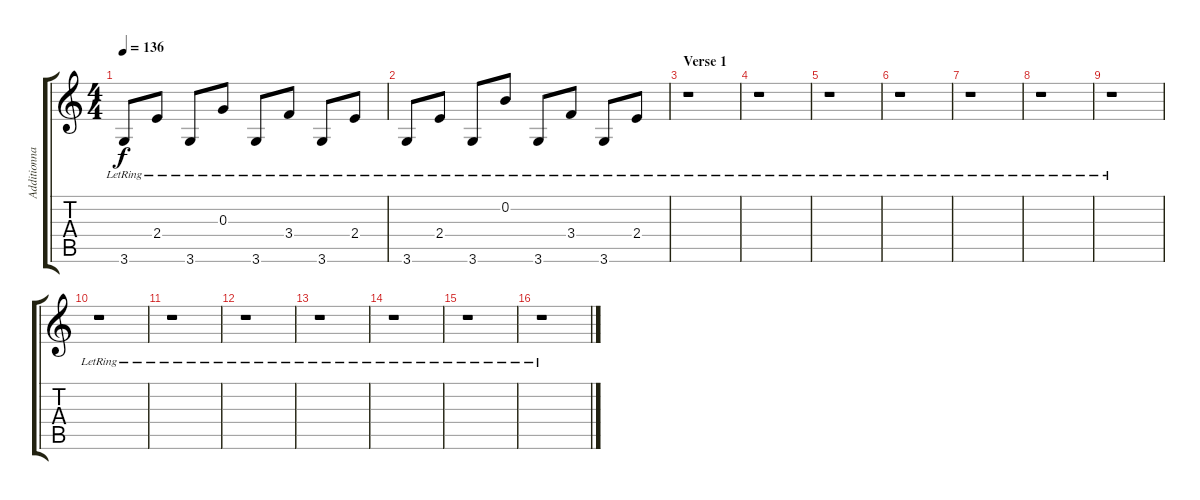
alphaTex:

\track ("Additionnal Guitar" "Additionna") {instrument acousticguitarsteel}
\staff {score tabs}
\tuning (E4 B3 G3 D3 A2 E2) {hide}
\ts (4 4)
\tempo 136
\clef g2
\ks c
3.6{lr}.8{dy f} 2.4{lr}.8 3.6{lr}.8 0.3{lr}.8 3.6{lr}.8 3.4{lr}.8 3.6{lr}.8 2.4{lr}.8 |
3.6{lr}.8 2.4{lr}.8 3.6{lr}.8 0.2{lr}.8 3.6{lr}.8 3.4{lr}.8 3.6{lr}.8 2.4{lr}.8 |
\section ("" "Verse 1")
r.1 |
r.1 |
r.1 |
r.1 |
r.1 |
r.1 |
r.1 |
r.1 |
r.1 |
r.1 |
r.1 |
r.1 |
r.1 |
r.1
